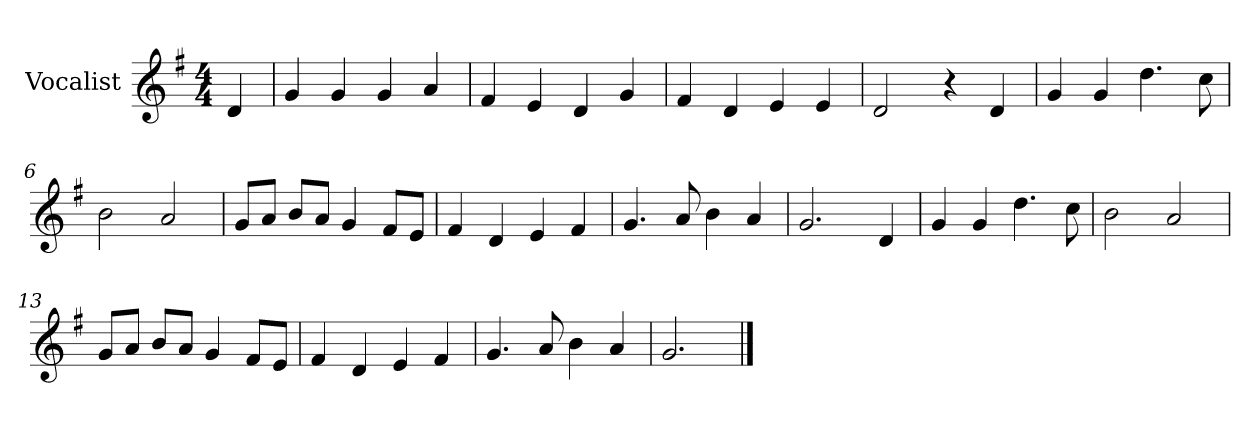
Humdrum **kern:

**kern
*part1
*staff1
*I"Vocalist
*k[f#]
*G:
*M4/4
=
4d
=1
4g
4g
4g
4a
=2
4f#
4e
4d
4g
=3
4f#
4d
4e
4e
=4
2d
4r
4d
=5
4g
4g
4.dd
8cc
=6
2b
2a
=7
8gL
8aJ
8bL
8aJ
4g
8f#L
8eJ
=8
4f#
4d
4e
4f#
=9
4.g
8a
4b
4a
=10
2.g
4d
=11
4g
4g
4.dd
8cc
=12
2b
2a
=13
8gL
8aJ
8bL
8aJ
4g
8f#L
8eJ
=14
4f#
4d
4e
4f#
=15
4.g
8a
4b
4a
=16
2.g
==
*-
